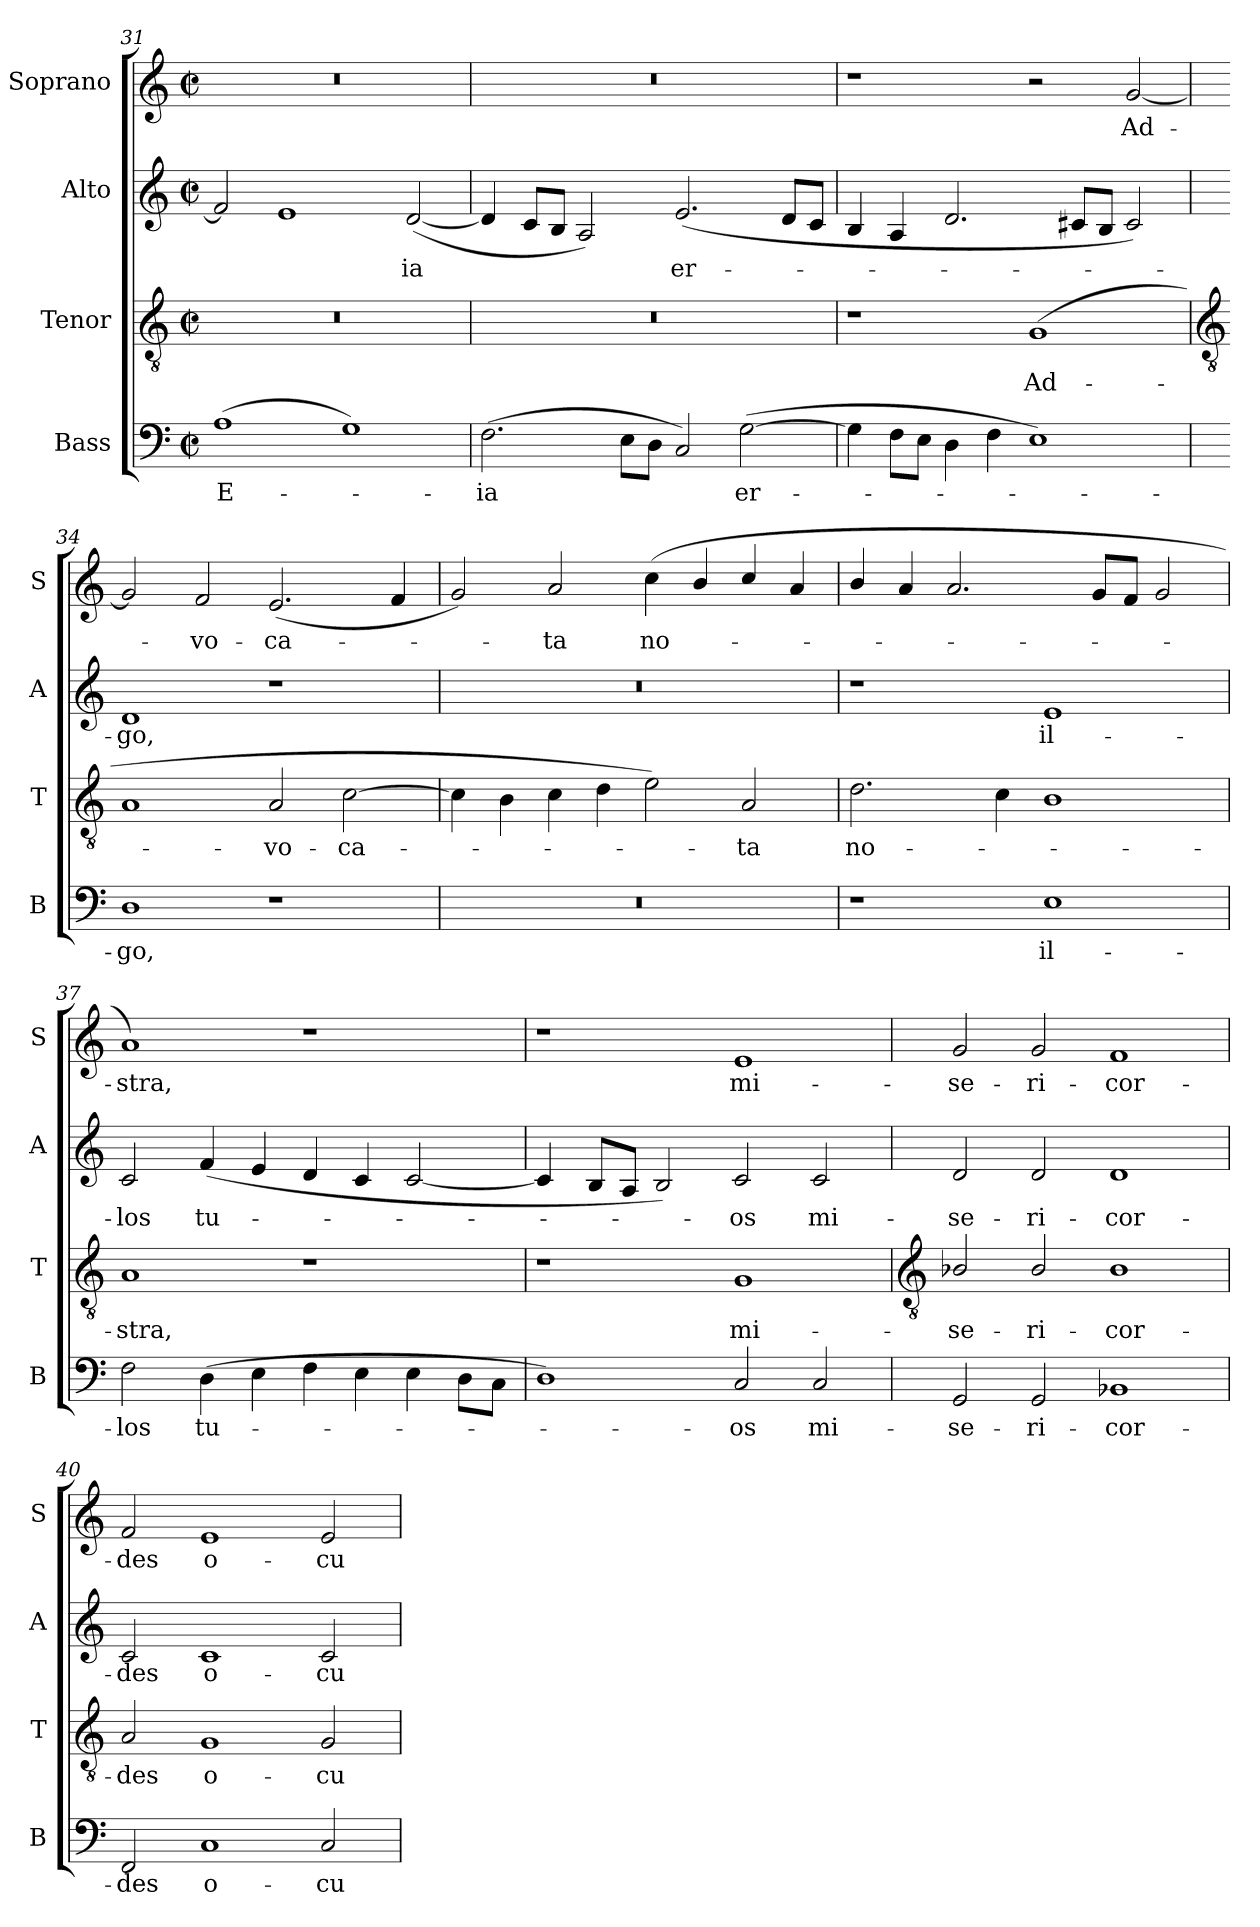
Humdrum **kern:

**kern	**text	**kern	**text	**kern	**text	**kern	**text
*part4	*part4	*part3	*part3	*part2	*part2	*part1	*part1
*staff4	*staff4	*staff3	*staff3	*staff2	*staff2	*staff1	*staff1
*I"Bass	*	*I"Tenor	*	*I"Alto	*	*I"Soprano	*
*I'B	*	*I'T	*	*I'A	*	*I'S	*
*clefF4	*	*clefGv2	*	*clefG2	*	*clefG2	*
*k[]	*	*k[]	*	*k[]	*	*k[]	*
*C:	*	*C:	*	*C:	*	*C:	*
*M4/2	*	*M4/2	*	*M4/2	*	*M4/2	*
*met(c|)	*	*met(c|)	*	*met(c|)	*	*met(c|)	*
=31	=31	=31	=31	=31	=31	=31	=31
!	!LO:LY:b	!	!	!	!	!	!
(>1A	E-	0r	.	2f]	.	0r	.
.	.	.	.	1e	.	.	.
1G)	.	.	.	.	.	.	.
!	!	!	!	!	!LO:LY:b	!	!
.	.	.	.	(<[2d	ia	.	.
=32	=32	=32	=32	=32	=32	=32	=32
!	!LO:LY:b	!	!	!	!	!	!
(>2.F	ia	0r	.	4d]	.	0r	.
.	.	.	.	8cL	.	.	.
.	.	.	.	8BJ	.	.	.
.	.	.	.	2A)	.	.	.
8EL	.	.	.	.	.	.	.
8DJ	.	.	.	.	.	.	.
!	!	!	!	!	!LO:LY:b	!	!
2C)	.	.	.	(<2.e	er-	.	.
!	!LO:LY:b	!	!	!	!	!	!
(>[2G	er-	.	.	.	.	.	.
.	.	.	.	8dL	.	.	.
.	.	.	.	8cJ	.	.	.
=33	=33	=33	=33	=33	=33	=33	=33
4G]	.	1r	.	4B	.	1r	.
8FL	.	.	.	4A	.	.	.
8EJ	.	.	.	.	.	.	.
4D	.	.	.	2.d	.	.	.
4F	.	.	.	.	.	.	.
!	!	!	!LO:LY:b	!	!	!	!
1E)	.	(>1G	Ad-	.	.	2r	.
.	.	.	.	8c#L	.	.	.
.	.	.	.	8BJ	.	.	.
!	!	!	!	!	!	!	!LO:LY:b
.	.	.	.	2c#)	.	[2g	Ad-
!!LO:LB:g=z
=34	=34	=34	=34	=34	=34	=34	=34
*	*	*clefGv2	*	*	*	*	*
!	!LO:LY:b	!	!	!	!LO:LY:b	!	!
1D	go,	1A	.	1d	go,	2g]	.
!	!	!	!	!	!	!	!LO:LY:b
.	.	.	.	.	.	2f	vo-
!	!	!	!LO:LY:b	!	!	!	!LO:LY:b
1r	.	2A	vo-	1r	.	(<2.e	-ca-
!	!	!	!LO:LY:b	!	!	!	!
.	.	[2c	-ca-	.	.	.	.
.	.	.	.	.	.	4f	.
=35	=35	=35	=35	=35	=35	=35	=35
0r	.	4c]	.	0r	.	2g)	.
.	.	4B	.	.	.	.	.
!	!	!	!	!	!	!	!LO:LY:b
.	.	4c	.	.	.	2a	ta
.	.	4d	.	.	.	.	.
!	!	!	!	!	!	!	!LO:LY:b
.	.	2e)	.	.	.	(<4cc	no-
.	.	.	.	.	.	4b/	.
!	!	!	!LO:LY:b	!	!	!	!
.	.	2A	ta	.	.	4cc/	.
.	.	.	.	.	.	4a	.
=36	=36	=36	=36	=36	=36	=36	=36
!	!	!	!LO:LY:b	!	!	!	!
1r	.	2.d	no-	1r	.	4b/	.
.	.	.	.	.	.	4a	.
.	.	.	.	.	.	2.a	.
.	.	4c	.	.	.	.	.
!	!LO:LY:b	!	!	!	!LO:LY:b	!	!
1E	il-	1B	.	1e	il-	.	.
.	.	.	.	.	.	8gL	.
.	.	.	.	.	.	8fJ	.
.	.	.	.	.	.	2g	.
=37	=37	=37	=37	=37	=37	=37	=37
!	!LO:LY:b	!	!LO:LY:b	!	!LO:LY:b	!	!LO:LY:b
2F	-los	1A	stra,	2c	-los	1a)	stra,
!	!LO:LY:b	!	!	!	!LO:LY:b	!	!
(>4D	tu-	.	.	(<4f	tu-	.	.
4E	.	.	.	4e	.	.	.
4F	.	1r	.	4d	.	1r	.
4E	.	.	.	4c	.	.	.
4E	.	.	.	[2c	.	.	.
8D\L	.	.	.	.	.	.	.
8C\J	.	.	.	.	.	.	.
=38	=38	=38	=38	=38	=38	=38	=38
1D)	.	1r	.	4c]	.	1r	.
.	.	.	.	8BL	.	.	.
.	.	.	.	8AJ	.	.	.
.	.	.	.	2B)	.	.	.
!	!LO:LY:b	!	!LO:LY:b	!	!LO:LY:b	!	!LO:LY:b
2C	os	1G	mi-	2c	os	1e	mi-
!	!LO:LY:b	!	!	!	!LO:LY:b	!	!
2C	mi-	.	.	2c	mi-	.	.
!!LO:LB:g=z
=39	=39	=39	=39	=39	=39	=39	=39
*	*	*clefGv2	*	*	*	*	*
!	!LO:LY:b	!	!LO:LY:b	!	!LO:LY:b	!	!LO:LY:b
2GG	-se-	2B-X/	-se-	2d	-se-	2g	-se-
!	!LO:LY:b	!	!LO:LY:b	!	!LO:LY:b	!	!LO:LY:b
2GG	-ri-	2B-/	-ri-	2d	-ri-	2g	-ri-
!	!LO:LY:b	!	!LO:LY:b	!	!LO:LY:b	!	!LO:LY:b
1BB-X	-cor-	1B-	-cor-	1d	-cor-	1f	-cor-
=40	=40	=40	=40	=40	=40	=40	=40
!	!LO:LY:b	!	!LO:LY:b	!	!LO:LY:b	!	!LO:LY:b
2FF	-des	2A	-des	2c	-des	2f	-des
!	!LO:LY:b	!	!LO:LY:b	!	!LO:LY:b	!	!LO:LY:b
1C	o-	1G	o-	1c	o-	1e	o-
!	!LO:LY:b	!	!LO:LY:b	!	!LO:LY:b	!	!LO:LY:b
2C	-cu-	2G	-cu-	2c	-cu-	2e	-cu-
=	=	=	=	=	=	=	=
*-	*-	*-	*-	*-	*-	*-	*-
